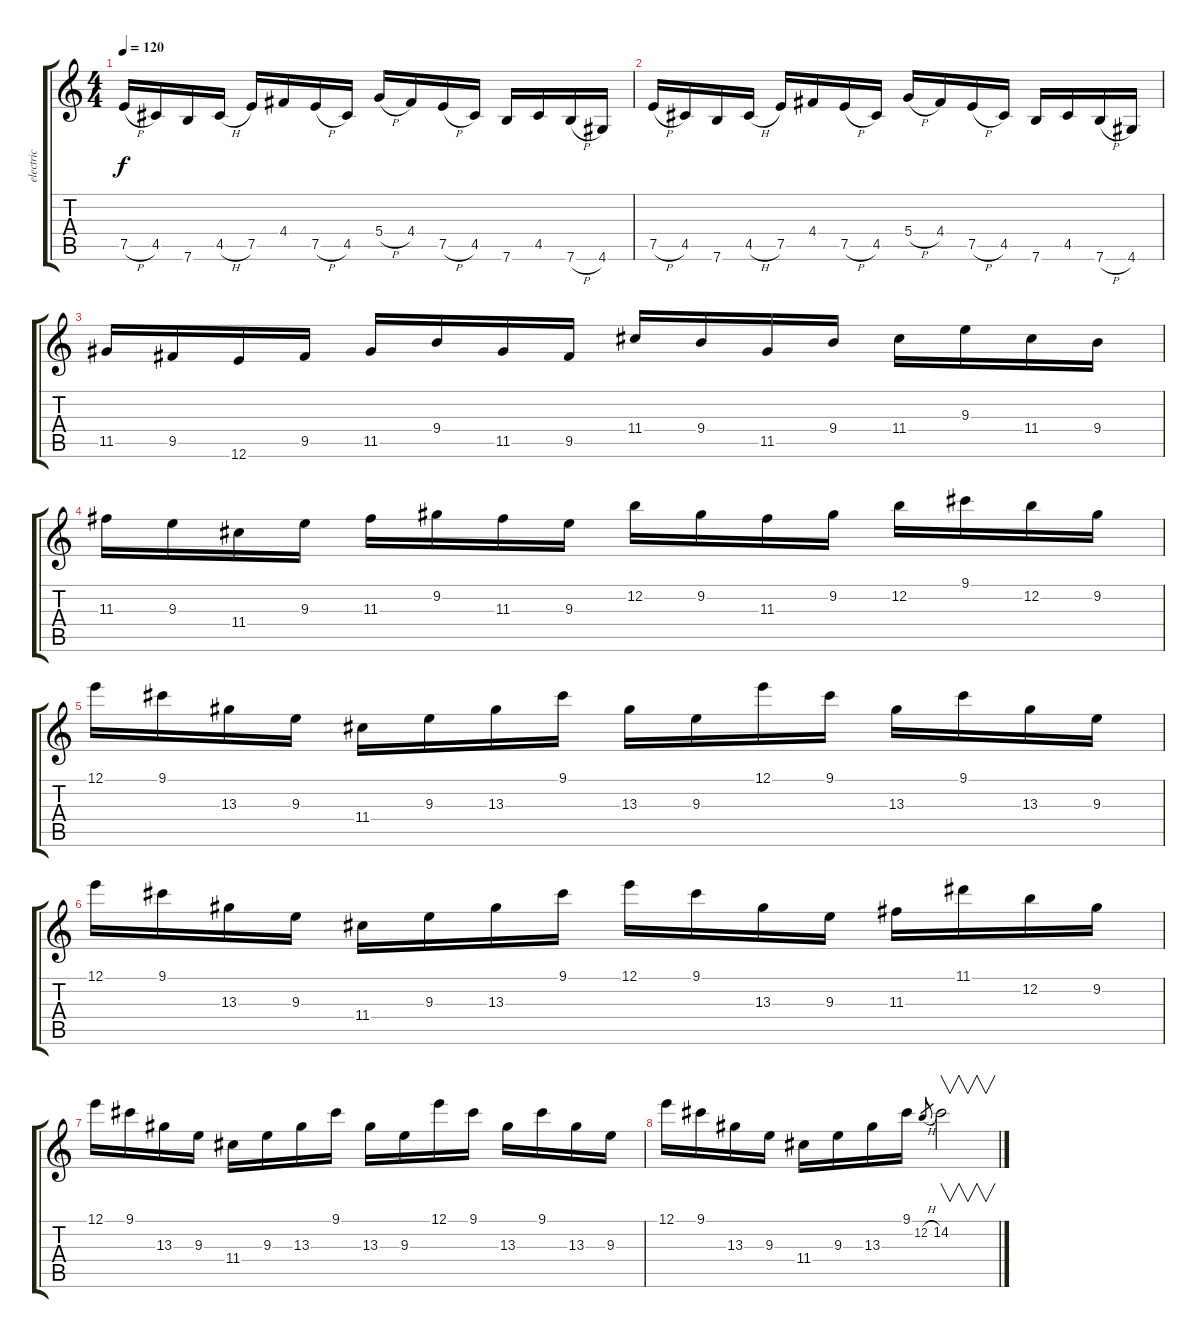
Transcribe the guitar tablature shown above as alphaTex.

\track ("electric" "electric") {instrument overdrivenguitar}
\staff {score tabs}
\tuning (E4 B3 G3 D3 A2 E2) {hide}
\ts (4 4)
\tempo 120
\clef g2
\ks c
7.5{h}.16{dy f instrument overdrivenguitar} 4.5.16 7.6.16 4.5{h}.16 7.5.16 4.4.16 7.5{h}.16 4.5.16 5.4{h}.16 4.4.16 7.5{h}.16 4.5.16 7.6.16 4.5.16 7.6{h}.16 4.6.16 |
7.5{h}.16 4.5.16 7.6.16 4.5{h}.16 7.5.16 4.4.16 7.5{h}.16 4.5.16 5.4{h}.16 4.4.16 7.5{h}.16 4.5.16 7.6.16 4.5.16 7.6{h}.16 4.6.16 |
11.5.16 9.5.16 12.6.16 9.5.16 11.5.16 9.4.16 11.5.16 9.5.16 11.4.16 9.4.16 11.5.16 9.4.16 11.4.16 9.3.16 11.4.16 9.4.16 |
11.3.16 9.3.16 11.4.16 9.3.16 11.3.16 9.2.16 11.3.16 9.3.16 12.2.16 9.2.16 11.3.16 9.2.16 12.2.16 9.1.16 12.2.16 9.2.16 |
12.1.16 9.1.16 13.3.16 9.3.16 11.4.16 9.3.16 13.3.16 9.1.16 13.3.16 9.3.16 12.1.16 9.1.16 13.3.16 9.1.16 13.3.16 9.3.16 |
12.1.16 9.1.16 13.3.16 9.3.16 11.4.16 9.3.16 13.3.16 9.1.16 12.1.16 9.1.16 13.3.16 9.3.16 11.3.16 11.1.16 12.2.16 9.2.16 |
12.1.16 9.1.16 13.3.16 9.3.16 11.4.16 9.3.16 13.3.16 9.1.16 13.3.16 9.3.16 12.1.16 9.1.16 13.3.16 9.1.16 13.3.16 9.3.16 |
12.1.16 9.1.16 13.3.16 9.3.16 11.4.16 9.3.16 13.3.16 9.1.16 12.2{h}.8{gr} 14.2.2{v}
